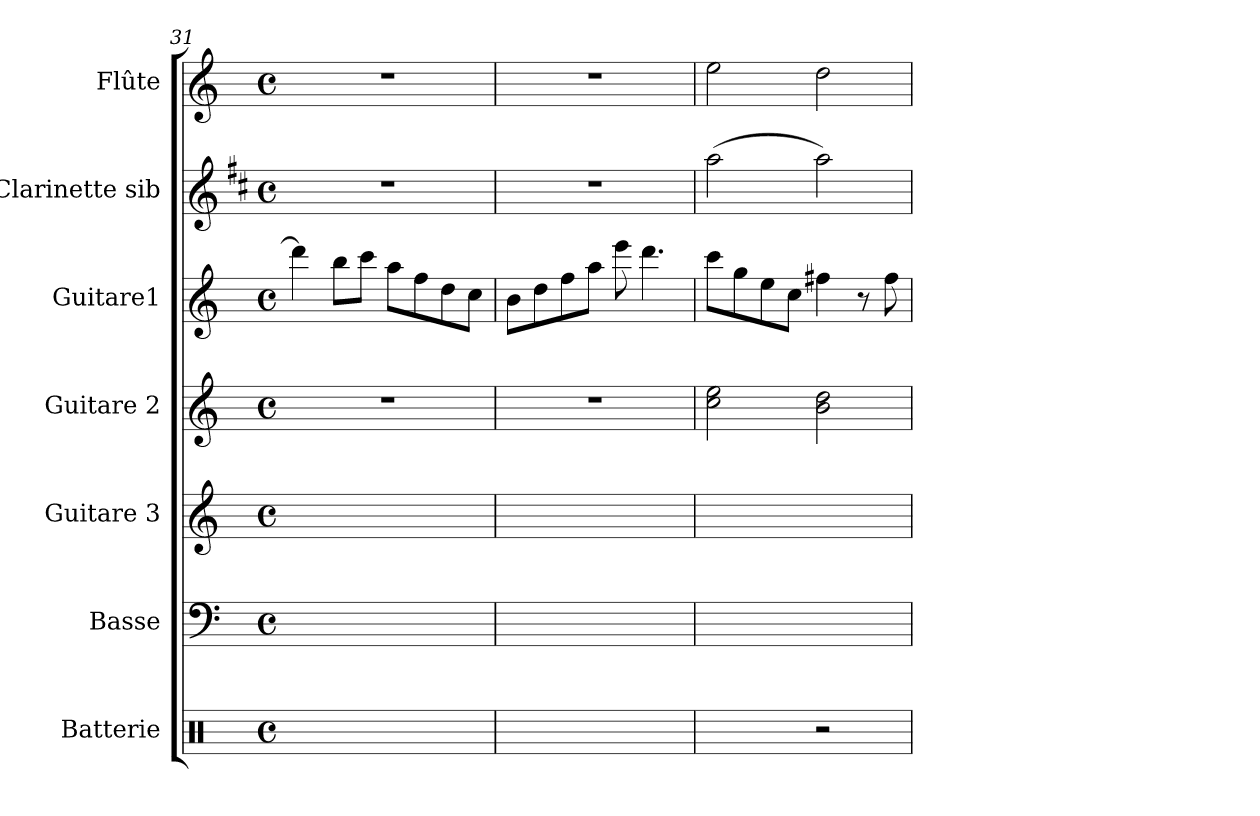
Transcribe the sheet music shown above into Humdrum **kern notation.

**kern	**kern	**kern	**kern	**kern	**kern	**kern
*part7	*part6	*part5	*part4	*part3	*part2	*part1
*staff7	*staff6	*staff5	*staff4	*staff3	*staff2	*staff1
*I"Batterie	*I"Basse	*I"Guitare 3	*I"Guitare 2	*I"Guitare1	*I"Clarinette sib	*I"Flûte
*I'Batt.	*I'B.ƒ.	*I'Gtr.ƒ. 3	*I'Gtr.ƒ. 2	*I'Gtr.ƒ. 1	*I'Cl. Sib	*I'Fl.
*clefX	*clefF4	*clefG2	*clefG2	*clefG2	*clefG2	*clefG2
*	*ITrd7c12	*ITrd7c12	*ITrd7c12	*ITrd7c12	*ITrd1c2	*
*k[]	*k[]	*k[]	*k[]	*k[]	*k[]	*k[]
*C:	*C:	*C:	*C:	*C:	*C:	*C:
*M4/4	*M4/4	*M4/4	*M4/4	*M4/4	*M4/4	*M4/4
*met(c)	*met(c)	*met(c)	*met(c)	*met(c)	*met(c)	*met(c)
=31	=31	=31	=31	=31	=31	=31
1Rggyy	1Cyy	1Cyy	1r	4dd\]	1r	1r
.	.	.	.	8b\L	.	.
.	.	.	.	8cc\J	.	.
.	.	.	.	8a\L	.	.
.	.	.	.	8f\	.	.
.	.	.	.	8d\	.	.
.	.	.	.	8c\J	.	.
=32	=32	=32	=32	=32	=32	=32
1Rggyy	1Cyy	1Cyy	1r	8B\L	1r	1r
.	.	.	.	8d\	.	.
.	.	.	.	8f\	.	.
.	.	.	.	8a\J	.	.
.	.	.	.	8ee\	.	.
.	.	.	.	4.dd\	.	.
!!LO:PB:g=z
=33	=33	=33	=33	=33	=33	=33
2R\yy	2E\yy	2e\yy	2c\ 2e\	8cc\L	(>2gg\	2ee\
.	.	.	.	8g\	.	.
.	.	.	.	8e\	.	.
.	.	.	.	8c\J	.	.
2r	2E\yy	2e\yy	2B\ 2d\	4f#X\	2gg\)	2dd\
.	.	.	.	8r	.	.
.	.	.	.	8f#\	.	.
=	=	=	=	=	=	=
*-	*-	*-	*-	*-	*-	*-
